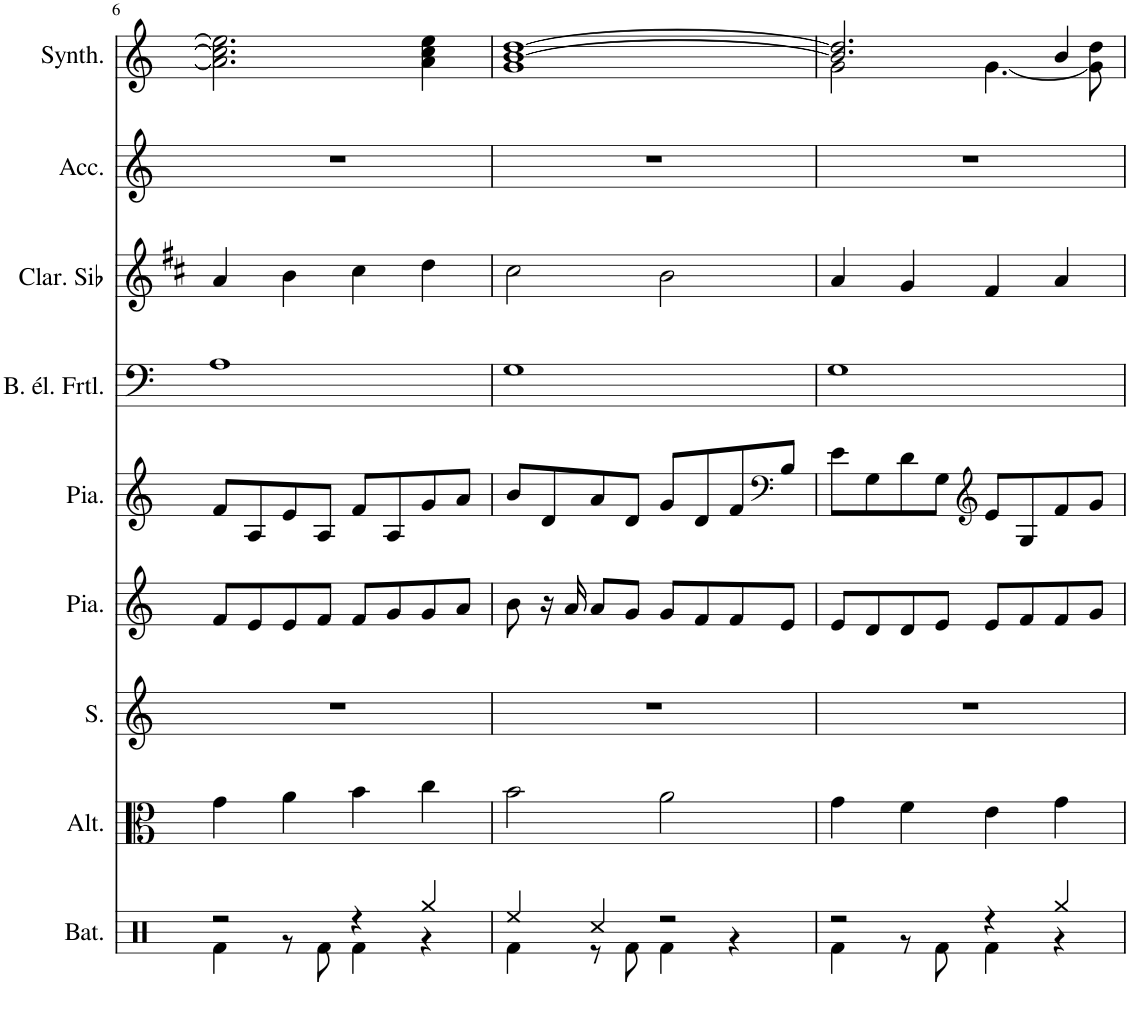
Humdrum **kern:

**kern	**kern	**kern	**kern	**kern	**kern	**kern	**kern	**kern
*part9	*part8	*part7	*part6	*part5	*part4	*part3	*part2	*part1
*staff9	*staff8	*staff7	*staff6	*staff5	*staff4	*staff3	*staff2	*staff1
*I"Batterie, Drums	*I"Altos, String Ensemble 1	*I"Soprano, Choir Aahs	*I"Piano, Acoustic Grand Piano	*I"Piano, Acoustic Grand Piano	*I"Basse électrique fretless, Fretless Bass	*I"Clarinette en Sib	*I"Accordéon , Accordion	*I"Synthétiseur Pad, Pad 2 (warm)
*I'Bat.	*I'Alt.	*I'S.	*I'Pia.	*I'Pia.	*I'B. él. Frtl.	*I'Clar. Sib	*I'Acc.	*I'Synth.
!!LO:PB:g=z
*clefX	*clefC3	*clefG2	*clefG2	*clefG2	*clefF4	*clefG2	*clefG2	*clefG2
*	*	*	*	*	*Trd7c12	*Trd1c2	*	*
*k[]	*k[]	*k[]	*k[]	*k[]	*k[]	*k[f#c#]	*k[]	*k[]
*M4/4	*M4/4	*M4/4	*M4/4	*M4/4	*M4/4	*M4/4	*M4/4	*M4/4
=6	=6	=6	=6	=6	=6	=6	=6	=6
*^	*	*	*	*	*	*	*	*
2r	4Rf\	4g\	1r	8f/L	8f/L	1A	4a/	1r	2.a\] 2.cc\] 2.ee\]
.	.	.	.	8e/	8A/	.	.	.	.
.	8r	4a\	.	8e/	8e/	.	4b\	.	.
.	8Rf\	.	.	8f/J	8A/J	.	.	.	.
4r	4Rf\	4b\	.	8f/L	8f/L	.	4cc#\	.	.
.	.	.	.	8g/	8A/	.	.	.	.
4Rgg/	4r	4cc\	.	8g/	8g/	.	4dd\	.	4a\ 4cc\ 4ee\
.	.	.	.	8a/J	8a/J	.	.	.	.
=7	=7	=7	=7	=7	=7	=7	=7	=7	=7
*	*	*	*	*	*	*	*	*	*^
4Ree/	4Rf\	2b\	1r	8b\	8b/L	1G	2cc#\	1r	[1b [1dd	1g
.	.	.	.	16r	8d/	.	.	.	.	.
.	.	.	.	16a/	.	.	.	.	.	.
4Rcc/	8r	.	.	8a/L	8a/	.	.	.	.	.
.	8Rf\	.	.	8g/J	8d/J	.	.	.	.	.
2r	4Rf\	2a\	.	8g/L	8g/L	.	2b\	.	.	.
.	.	.	.	8f/	8d/	.	.	.	.	.
.	4r	.	.	8f/	8f/	.	.	.	.	.
*	*	*	*	*	*clefF4	*	*	*	*	*
.	.	.	.	8e/J	8B/J	.	.	.	.	.
=8	=8	=8	=8	=8	=8	=8	=8	=8	=8	=8
2r	4Rf\	4g\	1r	8e/L	8e\L	1G	4a/	1r	2.b/] 2.dd/]	2g\
.	.	.	.	8d/	8G\	.	.	.	.	.
.	8r	4f\	.	8d/	8d\	.	4g/	.	.	.
.	8Rf\	.	.	8e/J	8G\J	.	.	.	.	.
*	*	*	*	*	*clefG2	*	*	*	*	*
4r	4Rf\	4e\	.	8e/L	8e/L	.	4f#/	.	.	[4.g\
.	.	.	.	8f/	8G/	.	.	.	.	.
4Rgg/	4r	4g\	.	8f/	8f/	.	4a/	.	4b/	.
.	.	.	.	8g/J	8g/J	.	.	.	.	8g\] 8dd\
*v	*v	*	*	*	*	*	*	*	*v	*v
=	=	=	=	=	=	=	=	=
*-	*-	*-	*-	*-	*-	*-	*-	*-
